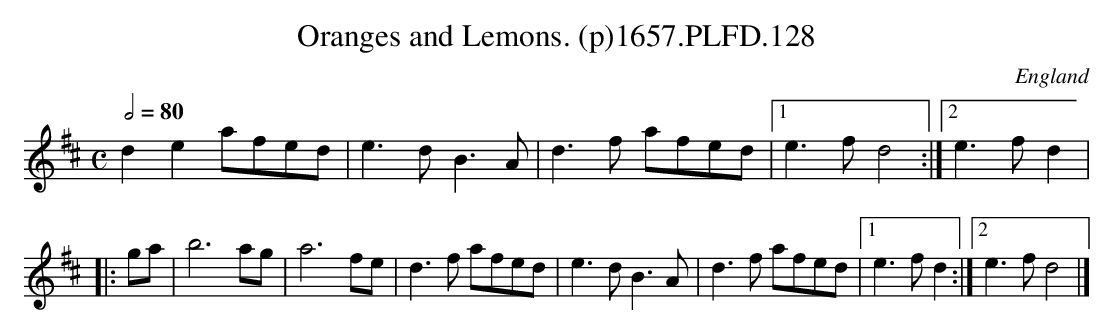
X:1
T:Oranges and Lemons. (p)1657.PLFD.128
M:C
L:1/8
Q:1/2=80
O:England
K:D
d2 e2 afed | e3 d B3 A | d3 f afed |1 e3 f d4 :|2 e3 f d2 |
|: ga | b6 ag | a6 fe | d3 f afed | e3 d B3 A | d3 f afed |1 e3 f d2 :|2 e3 f d4 |]
